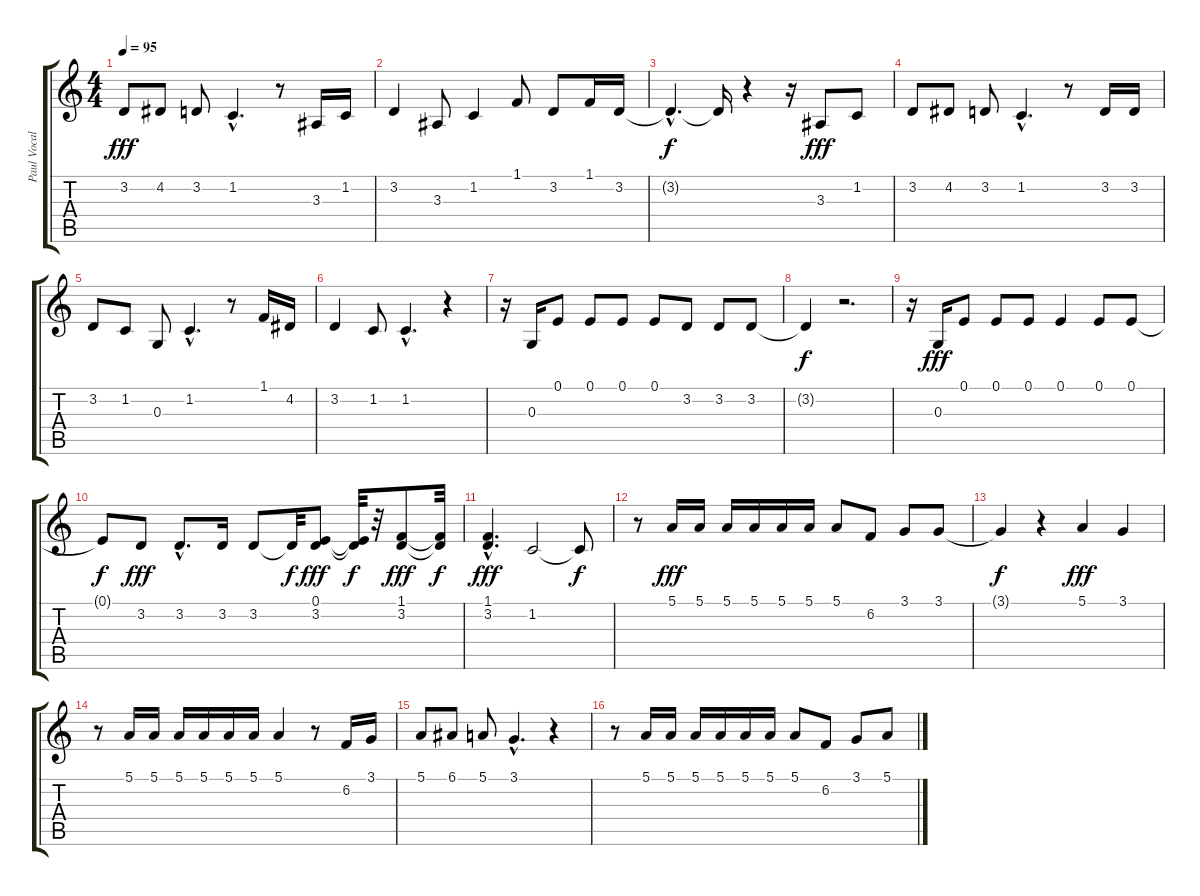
\track ("Paul Vocals" "Paul Vocal") {instrument lead2sawtooth}
\staff {score tabs}
\tuning (E4 B3 G3 D3 A2 E2) {hide}
\ts (4 4)
\tempo 95
\clef g2
\ks c
3.2.8{dy fff} 4.2.8 3.2.8 1.2{hac}.4{d} r.8 3.3.16 1.2.16 |
3.2.4 3.3.8 1.2.4 1.1.8 3.2.8 1.1.16 3.2.16 |
3.2{hac t}.4{d dy f} 3.2{t}.16 r.4 r.16 3.3.8{dy fff} 1.2.8 |
3.2.8 4.2.8 3.2.8 1.2{hac}.4{d} r.8 3.2.16 3.2.16 |
3.2.8 1.2.8 0.3.8 1.2{hac}.4{d} r.8 1.1.16 4.2.16 |
3.2.4 1.2.8 1.2{hac}.4{d} r.4 |
r.16 0.3.16 0.1.8 0.1.8 0.1.8 0.1.8 3.2.8 3.2.8 3.2.8 |
3.2{t}.4{dy f} r.2{d} |
r.16 0.3.16{dy fff} 0.1.8 0.1.8 0.1.8 0.1.4 0.1.8 0.1.8 |
0.1{t}.8{dy f} 3.2.8{dy fff} 3.2{hac}.8{d} 3.2.16 3.2.8 3.2{t}.32{dy f} (0.1 3.2).8{dy fff} (0.1{t} 3.2{t}).32{dy f} r.32 (1.1 3.2).8{dy fff} (1.1{t} 3.2{t}).32{dy f} |
(1.1 3.2{hac}).4{d dy fff} 1.2.2 1.2{t}.8{dy f} |
r.8 5.1.16{dy fff} 5.1.16 5.1.16 5.1.16 5.1.16 5.1.16 5.1.8 6.2.8 3.1.8 3.1.8 |
3.1{t}.4{dy f} r.4 5.1.4{dy fff} 3.1.4 |
r.8 5.1.16 5.1.16 5.1.16 5.1.16 5.1.16 5.1.16 5.1.4 r.8 6.2.16 3.1.16 |
5.1.8 6.1.8 5.1.8 3.1{hac}.4{d} r.4 |
r.8 5.1.16 5.1.16 5.1.16 5.1.16 5.1.16 5.1.16 5.1.8 6.2.8 3.1.8 5.1.8
